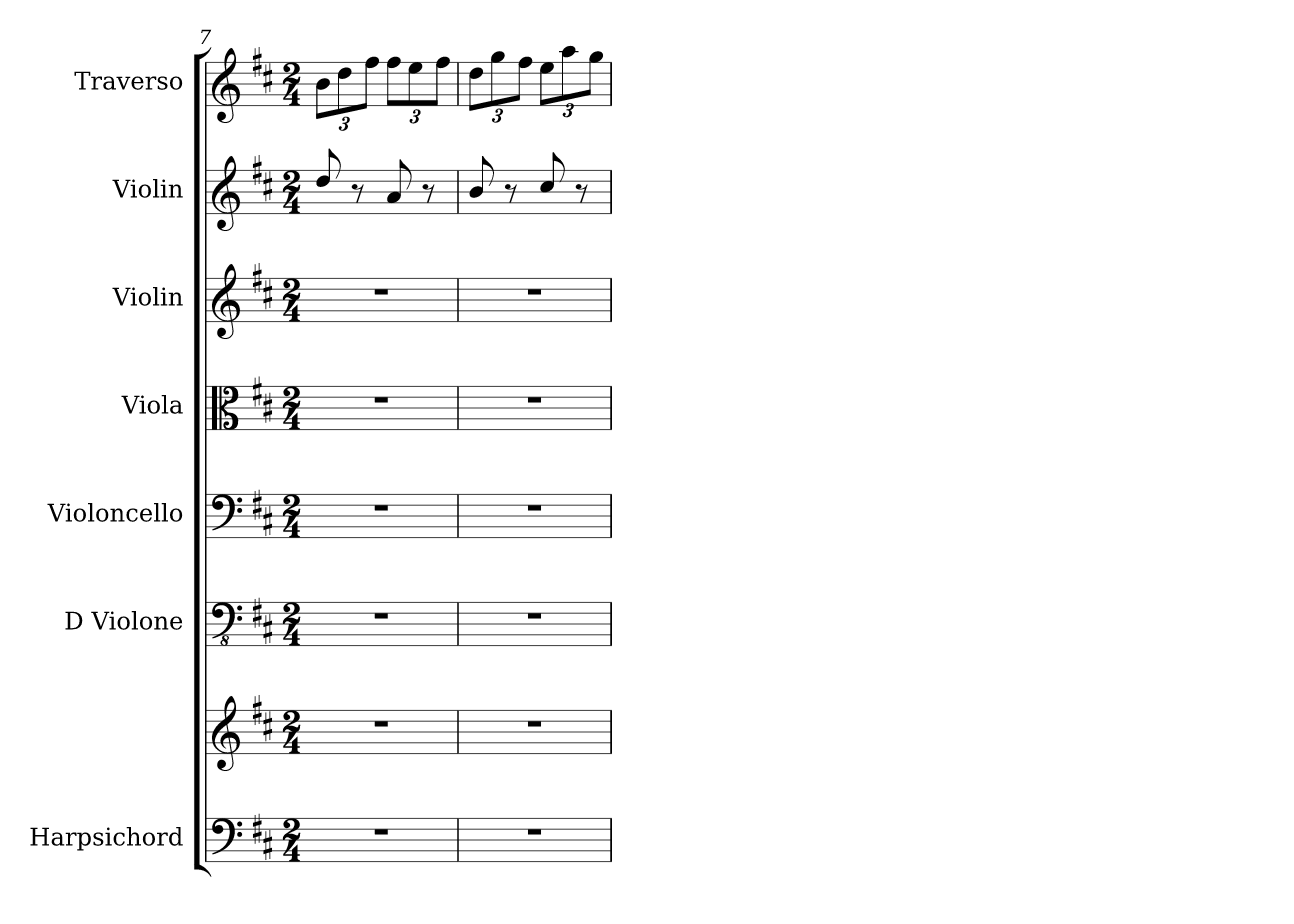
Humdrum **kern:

**kern	**kern	**kern	**kern	**kern	**kern	**kern	**kern
*part7	*part7	*part6	*part5	*part4	*part3	*part2	*part1
*staff8	*staff7	*staff6	*staff5	*staff4	*staff3	*staff2	*staff1
*I"Harpsichord	*	*I"D Violone	*I"Violoncello	*I"Viola	*I"Violin	*I"Violin	*I"Traverso
*I'Hch.	*	*I'D Vne.	*I'Vc.	*I'Vla.	*I'Vln.	*I'Vln.	*I'Trv.
*clefF4	*clefG2	*clefFv4	*clefF4	*clefC3	*clefG2	*clefG2	*clefG2
*	*	*ITrd7c12	*	*	*	*	*
*k[f#c#]	*k[f#c#]	*k[f#c#]	*k[f#c#]	*k[f#c#]	*k[f#c#]	*k[f#c#]	*k[f#c#]
*M2/4	*M2/4	*M2/4	*M2/4	*M2/4	*M2/4	*M2/4	*M2/4
*	*	*	*	*	*	*	*Xbrackettup
=7	=7	=7	=7	=7	=7	=7	=7
2r	2r	2r	2r	2r	2r	8dd/	12b\L
.	.	.	.	.	.	.	12dd\
.	.	.	.	.	.	8r	.
.	.	.	.	.	.	.	12ff#\J
.	.	.	.	.	.	8a/	12ff#\L
.	.	.	.	.	.	.	12ee\
.	.	.	.	.	.	8r	.
.	.	.	.	.	.	.	12ff#\J
=8	=8	=8	=8	=8	=8	=8	=8
2r	2r	2r	2r	2r	2r	8b/	12dd\L
.	.	.	.	.	.	.	12gg\
.	.	.	.	.	.	8r	.
.	.	.	.	.	.	.	12ff#\J
.	.	.	.	.	.	8cc#/	12ee\L
.	.	.	.	.	.	.	12aa\
.	.	.	.	.	.	8r	.
.	.	.	.	.	.	.	12gg\J
=	=	=	=	=	=	=	=
*-	*-	*-	*-	*-	*-	*-	*-
